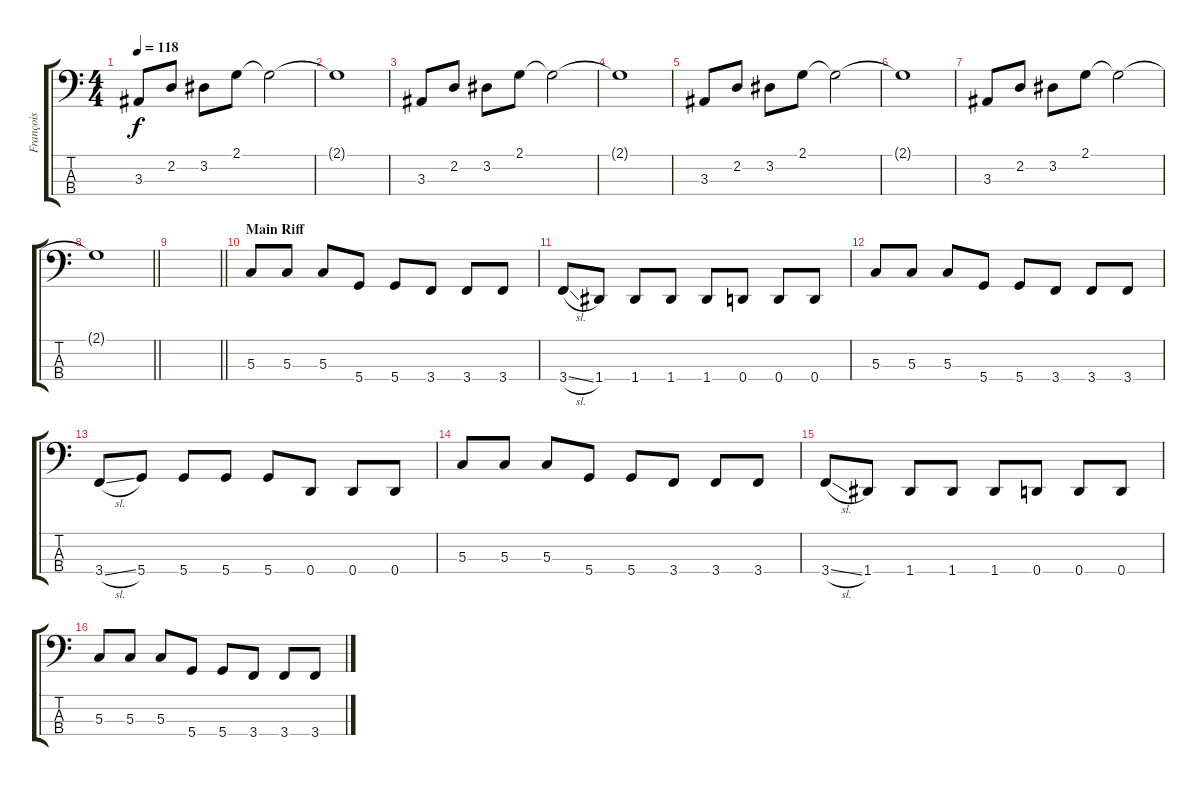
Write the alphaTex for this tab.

\track ("François" "François") {instrument electricbassfinger}
\staff {score tabs}
\tuning (F2 C2 G1 D1) {hide}
\ts (4 4)
\tempo 118
\clef f4
\ks c
3.3.8{dy f} 2.2.8 3.2.8 2.1.8 2.1{t}.2 |
2.1{t}.1 |
3.3.8 2.2.8 3.2.8 2.1.8 2.1{t}.2 |
2.1{t}.1 |
3.3.8 2.2.8 3.2.8 2.1.8 2.1{t}.2 |
2.1{t}.1 |
3.3.8 2.2.8 3.2.8 2.1.8 2.1{t}.2 |
\barLineRight lightlight
2.1{t}.1 |
\barLineRight lightlight
|
\section ("" "Main Riff")
5.3.8 5.3.8 5.3.8 5.4.8 5.4.8 3.4.8 3.4.8 3.4.8 |
3.4{sl}.8 1.4.8 1.4.8 1.4.8 1.4.8 0.4.8 0.4.8 0.4.8 |
5.3.8 5.3.8 5.3.8 5.4.8 5.4.8 3.4.8 3.4.8 3.4.8 |
3.4{sl}.8 5.4.8 5.4.8 5.4.8 5.4.8 0.4.8 0.4.8 0.4.8 |
5.3.8 5.3.8 5.3.8 5.4.8 5.4.8 3.4.8 3.4.8 3.4.8 |
3.4{sl}.8 1.4.8 1.4.8 1.4.8 1.4.8 0.4.8 0.4.8 0.4.8 |
5.3.8 5.3.8 5.3.8 5.4.8 5.4.8 3.4.8 3.4.8 3.4.8
